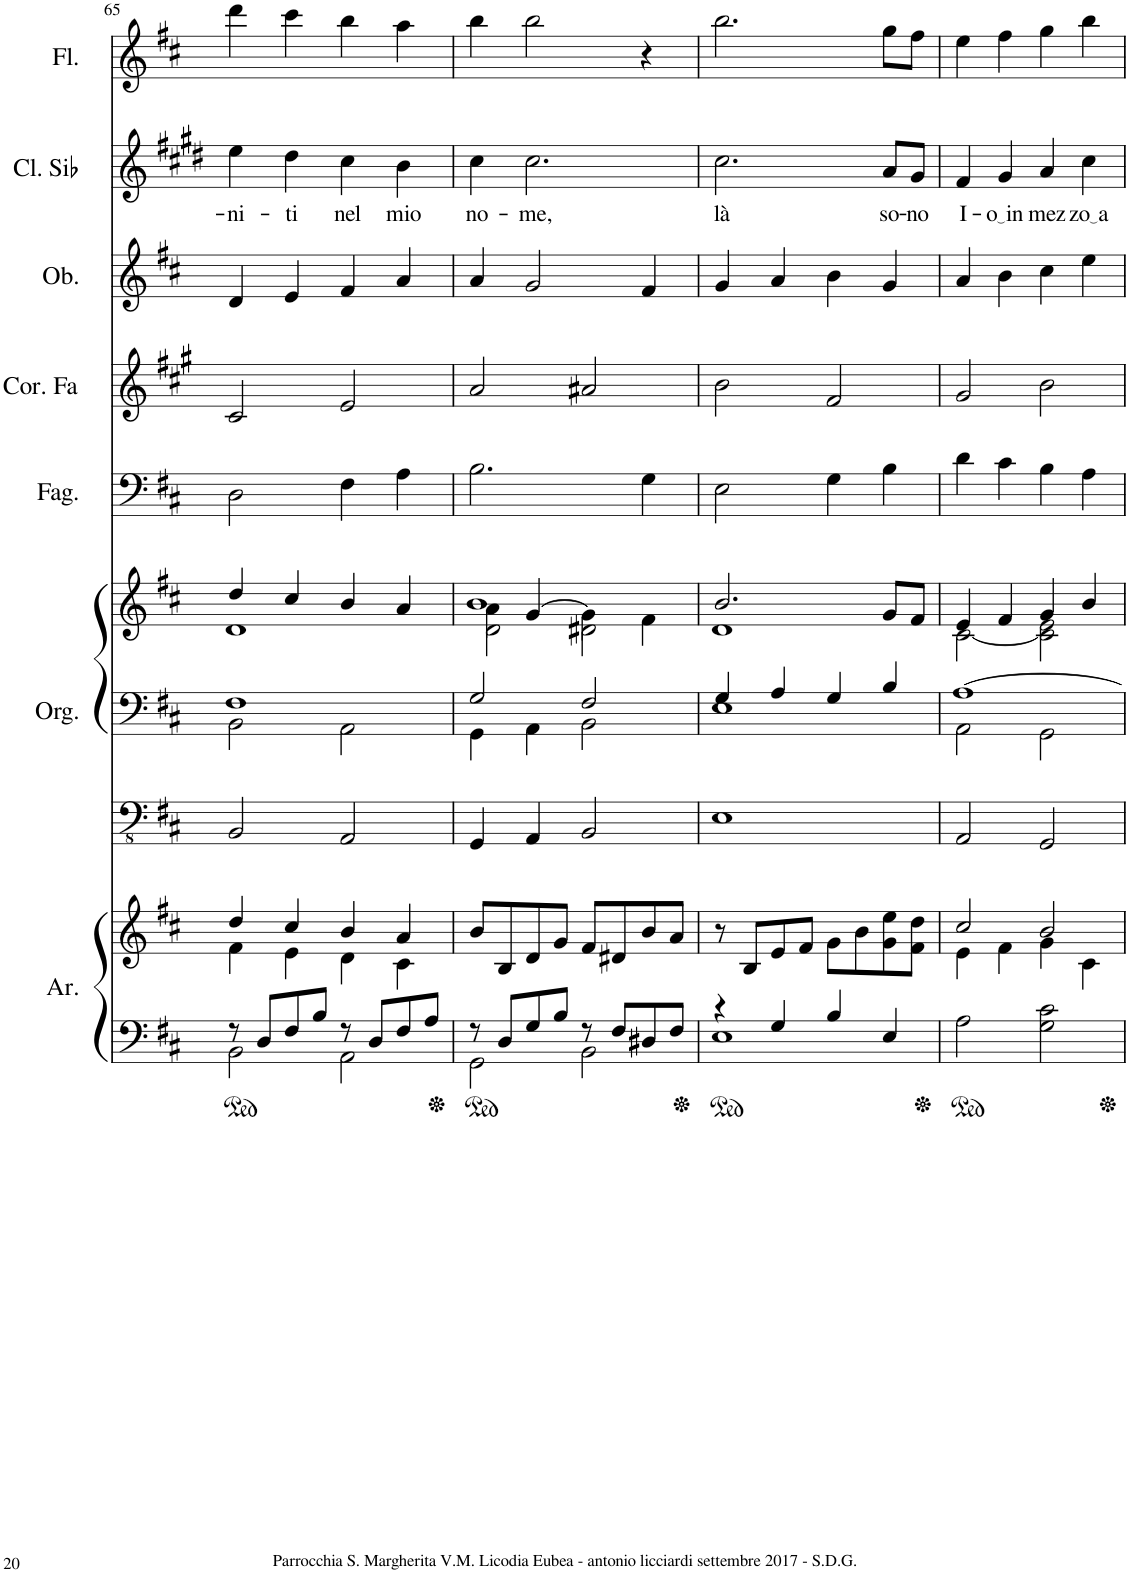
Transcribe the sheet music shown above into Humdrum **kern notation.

**kern	**kern	**kern	**kern	**kern	**kern	**kern	**kern	**kern	**text	**kern
*part7	*part7	*part6	*part6	*part6	*part5	*part4	*part3	*part2	*part2	*part1
*staff10	*staff9	*staff8	*staff7	*staff6	*staff5	*staff4	*staff3	*staff2	*staff2	*staff1
*I"Arpa	*	*I"Organo a canne	*	*	*I"Fagotto	*I"Corno in Fa	*I"Oboe	*I"Clarinetto in Sib	*	*I"Flauto
*I'Ar.	*	*I'Org.	*	*	*I'Fag.	*I'Cor. Fa	*I'Ob.	*I'Cl. Sib	*	*I'Fl.
!!LO:PB:g=z
*clefF4	*clefG2	*clefFv4	*clefF4	*clefG2	*clefF4	*clefG2	*clefG2	*clefG2	*	*clefG2
*	*	*	*	*	*	*Trd4c7	*	*Trd1c2	*	*
*k[f#c#]	*k[f#c#]	*k[f#c#]	*k[f#c#]	*k[f#c#]	*k[f#c#]	*k[f#c#g#]	*k[f#c#]	*k[f#c#g#d#]	*	*k[f#c#]
*M4/4	*M4/4	*M4/4	*M4/4	*M4/4	*M4/4	*M4/4	*M4/4	*M4/4	*	*M4/4
*met(c)	*met(c)	*met(c)	*met(c)	*met(c)	*met(c)	*met(c)	*met(c)	*met(c)	*	*met(c)
=65	=65	=65	=65	=65	=65	=65	=65	=65	=65	=65
*^	*^	*	*^	*^	*	*	*	*	*	*
!	!	!	!	!	!	!	!	!	!	!	!	!	!LO:LY:b	!
8r	2BB\	4dd/	4f#\	2BBB/	1F#	2BB\	4dd/	1d	2D\	2c#/	4d/	4ee\	-ni-	4ddd\
8D/L	.	.	.	.	.	.	.	.	.	.	.	.	.	.
!	!	!	!	!	!	!	!	!	!	!	!	!	!LO:LY:b	!
8F#/	.	4cc#/	4e\	.	.	.	4cc#/	.	.	.	4e/	4dd#\	-ti	4ccc#\
8B/J	.	.	.	.	.	.	.	.	.	.	.	.	.	.
!	!	!	!	!	!	!	!	!	!	!	!	!	!LO:LY:b	!
8r	2AA\	4b/	4d\	2AAA/	.	2AA\	4b/	.	4F#\	2e/	4f#/	4cc#\	nel	4bb\
8D/L	.	.	.	.	.	.	.	.	.	.	.	.	.	.
!	!	!	!	!	!	!	!	!	!	!	!	!	!LO:LY:b	!
8F#/	.	4a/	4c#\	.	.	.	4a/	.	4A\	.	4a/	4b\	mio	4aa\
8A/J	.	.	.	.	.	.	.	.	.	.	.	.	.	.
*	*	*v	*v	*	*	*	*	*	*	*	*	*	*	*
=66	=66	=66	=66	=66	=66	=66	=66	=66	=66	=66	=66	=66	=66
*	*	*	*	*	*	*	*^	*	*	*	*	*	*
!	!	!	!	!	!	!	!	!	!	!	!	!	!LO:LY:b	!
8r	2GG\	8b/L	4GGG/	2G/	4GG\	1b	4a\	2d\	2.B\	2a/	4a/	4cc#\	no-	4bb\
8D/L	.	8B/	.	.	.	.	.	.	.	.	.	.	.	.
!	!	!	!	!	!	!	!	!	!	!	!	!	!LO:LY:b	!
8G/	.	8d/	4AAA/	.	4AA\	.	[4g/	.	.	.	2g/	2.cc#\	-me,	2bb\
8B/J	.	8g/J	.	.	.	.	.	.	.	.	.	.	.	.
8r	2BB\	8f#/L	2BBB/	2F#/	2BB\	.	4g\]	2d#X\	.	2a#X/	.	.	.	.
8F#/L	.	8d#X/	.	.	.	.	.	.	.	.	.	.	.	.
8D#X/	.	8b/	.	.	.	.	4f#\	.	4G\	.	4f#/	.	.	4r
8F#/J	.	8a/J	.	.	.	.	.	.	.	.	.	.	.	.
*	*	*	*	*	*	*	*v	*v	*	*	*	*	*	*
=67	=67	=67	=67	=67	=67	=67	=67	=67	=67	=67	=67	=67	=67
!	!	!	!	!	!	!	!	!	!	!	!	!LO:LY:b	!
4r	1E	8r	1EE	4G/	1E	2.b/	1d	2E\	2b\	4g/	2.cc#\	là	2.bb\
.	.	8B/L	.	.	.	.	.	.	.	.	.	.	.
4G/	.	8e/	.	4A/	.	.	.	.	.	4a/	.	.	.
.	.	8f#/J	.	.	.	.	.	.	.	.	.	.	.
4B/	.	8g\L	.	4G/	.	.	.	4G\	2f#/	4b\	.	.	.
.	.	8b\	.	.	.	.	.	.	.	.	.	.	.
!	!	!	!	!	!	!	!	!	!	!	!	!LO:LY:b	!
4E/	.	8g\ 8ee\	.	4B/	.	8g/L	.	4B\	.	4g/	8a/L	so-	8gg\L
!	!	!	!	!	!	!	!	!	!	!	!	!LO:LY:b	!
.	.	8f#\ 8dd\J	.	.	.	8f#/J	.	.	.	.	8g#/J	-no	8ff#\J
*v	*v	*	*	*	*	*	*	*	*	*	*	*	*
=68	=68	=68	=68	=68	=68	=68	=68	=68	=68	=68	=68	=68
*	*^	*	*	*	*	*	*	*	*	*	*	*
!	!	!	!	!	!	!	!	!	!	!	!	!LO:LY:b	!
2A\	2cc#/	4e\	2AAA/	[1A	2AA\	4e/	[2c#\	4d\	2g#/	4a/	4f#/	I-	4ee\
!	!	!	!	!	!	!	!	!	!	!	!	!LO:LY:b	!
.	.	4f#\	.	.	.	4f#/	.	4c#\	.	4b\	4g#/	o in	4ff#\
!	!	!	!	!	!	!	!	!	!	!	!	!LO:LY:b	!
2G\ 2c#\	2b/	4g\	2GGG/	.	2GG\	4g/	2c#\] 2e\	4B\	2b\	4cc#\	4a/	mez-	4gg\
!	!	!	!	!	!	!	!	!	!	!	!	!LO:LY:b	!
.	.	4c#\	.	.	.	4b/	.	4A\	.	4ee\	4cc#\	zo a	4bb\
*	*	*	*	*v	*v	*	*	*	*	*	*	*	*
*	*v	*v	*	*	*v	*v	*	*	*	*	*	*
=	=	=	=	=	=	=	=	=	=	=
*-	*-	*-	*-	*-	*-	*-	*-	*-	*-	*-
